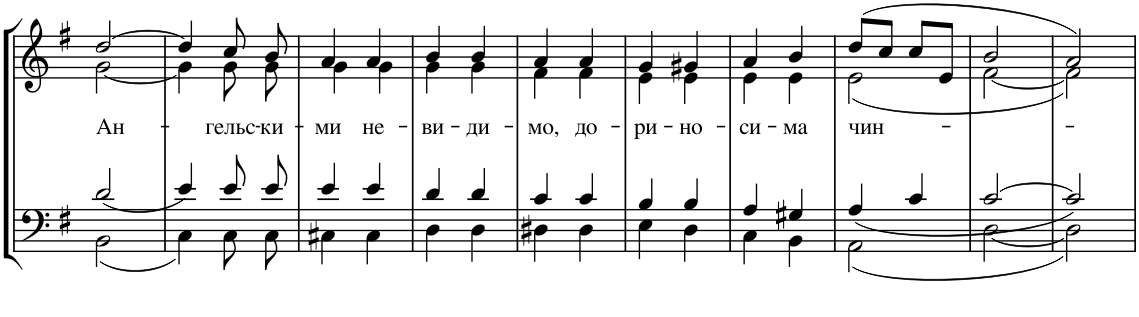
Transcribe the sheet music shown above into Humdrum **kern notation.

**kern	**kern	**text
*part1	*part1	*part1
*staff2	*staff1	*staff1
*I"Piano	*	*
*I'Pno.	*	*
!!LO:PB:g=z
*clefF4	*clefG2	*
*k[f#]	*k[f#]	*
*M2/4	*M2/4	*
=67	=67	=67
*^	*^	*
*	*^	*	*	*
!	!	!	!	!	!LO:LY:b
2ryy	2d/	2BB\	[2dd/	[2g\	Ан-
=68	=68	=68	=68	=68	=68
2ryy	4e/	4C\	4dd/]	4g\]	.
!	!	!	!	!	!LO:LY:b
.	8e/L	8C\L	8cc/	8g\	-гельс-
!	!	!	!	!	!LO:LY:b
.	8e/J	8C\J	8b/	8g\	-ки-
=69	=69	=69	=69	=69	=69
!	!	!	!	!	!LO:LY:b
2ryy	4e/	4C#X\	4a/	4g\	-ми
!	!	!	!	!	!LO:LY:b
.	4e/	4C#\	4a/	4g\	не-
=70	=70	=70	=70	=70	=70
!	!	!	!	!	!LO:LY:b
2ryy	4d/	4D\	4b/	4g\	-ви-
!	!	!	!	!	!LO:LY:b
.	4d/	4D\	4b/	4g\	-ди-
=71	=71	=71	=71	=71	=71
!	!	!	!	!	!LO:LY:b
2ryy	4c/	4D#X\	4a/	4f#\	-мо,
!	!	!	!	!	!LO:LY:b
.	4c/	4D#\	4a/	4f#\	до-
=72	=72	=72	=72	=72	=72
!	!	!	!	!	!LO:LY:b
2ryy	4B/	4E\	4g/	4e\	-ри-
!	!	!	!	!	!LO:LY:b
.	4B/	4D\	4g#X/	4e\	-но-
=73	=73	=73	=73	=73	=73
!	!	!	!	!	!LO:LY:b
2ryy	4A/	4C\	4a/	4e\	-си-
!	!	!	!	!	!LO:LY:b
.	4G#X/	4BB\	4b/	4e\	-ма
=74	=74	=74	=74	=74	=74
!	!	!	!	!	!LO:LY:b
2ryy	4A/	2AA\	(8dd/L	(2e\	чин-
.	.	.	8cc/J	.	.
.	4c/	.	8cc/L	.	.
.	.	.	8e/J	.	.
=75	=75	=75	=75	=75	=75
2ryy	[2c/	[2D\	2b/	[2f#\	.
=76	=76	=76	=76	=76	=76
2ryy	2c/]	2D\]	2a/)	2f#\])	.
*v	*v	*v	*	*	*
*	*v	*v	*
=	=	=
*-	*-	*-
